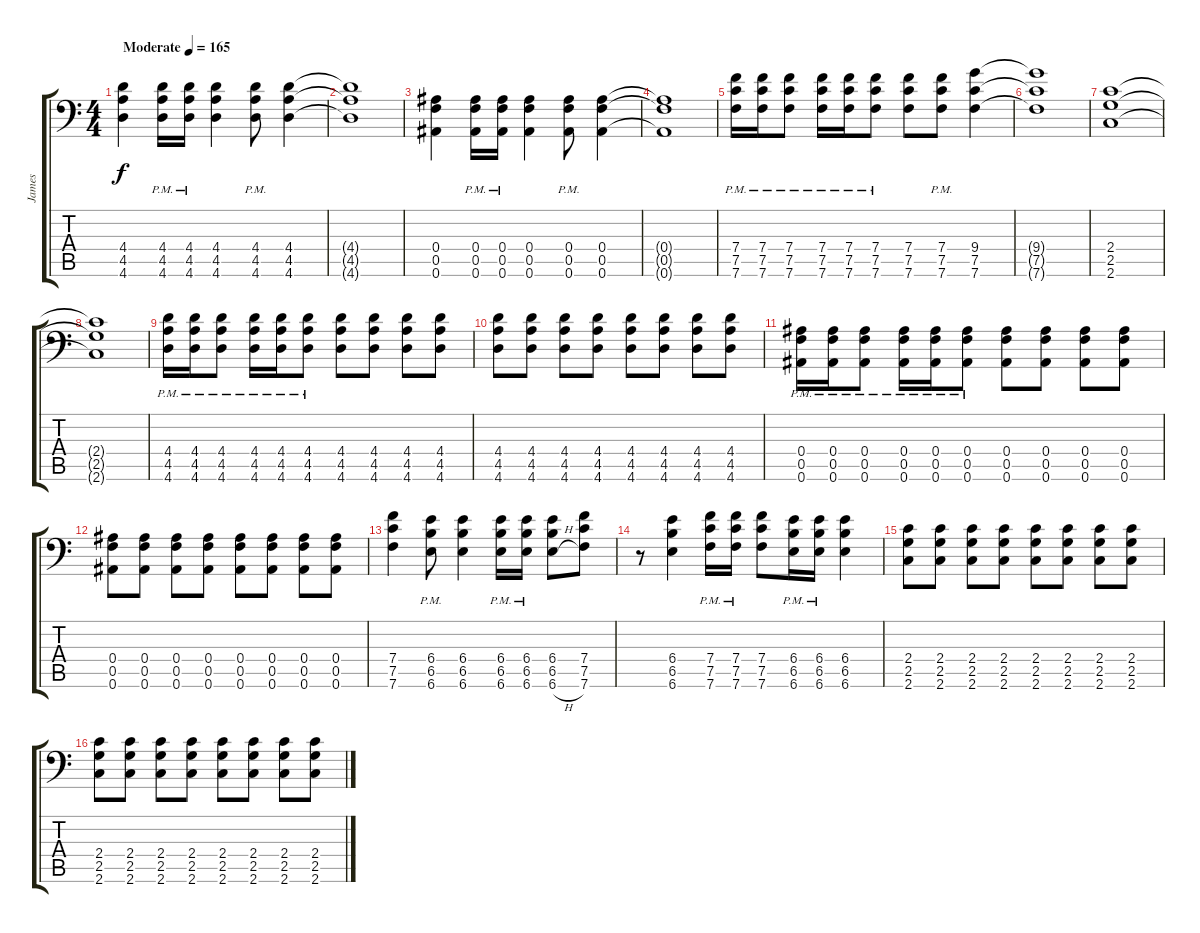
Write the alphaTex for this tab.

\track ("James" "James") {instrument distortionguitar}
\staff {score tabs}
\tuning (C4 G3 Eb3 Bb2 F2 Bb1) {hide}
\ts (4 4)
\tempo (165 "Moderate")
\clef f4
\ks c
(4.4 4.5 4.6).4{dy f instrument distortionguitar} (4.4{pm} 4.5 4.6).16 (4.4{pm} 4.5 4.6).16 (4.4 4.5 4.6).4 (4.4{pm} 4.5 4.6).8 (4.4 4.5 4.6).4 |
(4.4{t} 4.5{t} 4.6{t}).1 |
(0.4 0.5 0.6).4 (0.4{pm} 0.5 0.6).16 (0.4{pm} 0.5 0.6).16 (0.4 0.5 0.6).4 (0.4{pm} 0.5 0.6).8 (0.4 0.5 0.6).4 |
(0.4{t} 0.5{t} 0.6{t}).1 |
(7.4{pm} 7.5 7.6).16 (7.4{pm} 7.5 7.6).16 (7.4{pm} 7.5 7.6).8 (7.4{pm} 7.5 7.6).16 (7.4{pm} 7.5 7.6).16 (7.4{pm} 7.5 7.6).8 (7.4 7.5 7.6).8 (7.4{pm} 7.5 7.6).8 (9.4 7.5 7.6).4 |
(9.4{t} 7.5{t} 7.6{t}).1 |
(2.4 2.5 2.6).1 |
(2.4{t} 2.5{t} 2.6{t}).1 |
(4.4 4.5{pm} 4.6).16 (4.4 4.5{pm} 4.6).16 (4.4 4.5{pm} 4.6).8 (4.4 4.5{pm} 4.6).16 (4.4 4.5{pm} 4.6).16 (4.4 4.5{pm} 4.6).8 (4.4 4.5 4.6).8 (4.4 4.5 4.6).8 (4.4 4.5 4.6).8 (4.4 4.5 4.6).8 |
(4.4 4.5 4.6).8 (4.4 4.5 4.6).8 (4.4 4.5 4.6).8 (4.4 4.5 4.6).8 (4.4 4.5 4.6).8 (4.4 4.5 4.6).8 (4.4 4.5 4.6).8 (4.4 4.5 4.6).8 |
(0.4 0.5{pm} 0.6).16 (0.4 0.5{pm} 0.6).16 (0.4 0.5{pm} 0.6).8 (0.4 0.5{pm} 0.6).16 (0.4 0.5{pm} 0.6).16 (0.4 0.5{pm} 0.6).8 (0.4 0.5 0.6).8 (0.4 0.5 0.6).8 (0.4 0.5 0.6).8 (0.4 0.5 0.6).8 |
(0.4 0.5 0.6).8 (0.4 0.5 0.6).8 (0.4 0.5 0.6).8 (0.4 0.5 0.6).8 (0.4 0.5 0.6).8 (0.4 0.5 0.6).8 (0.4 0.5 0.6).8 (0.4 0.5 0.6).8 |
(7.4 7.5 7.6).4 (6.4 6.5{pm} 6.6).8 (6.4 6.5 6.6).4 (6.4 6.5{pm} 6.6).16 (6.4 6.5{pm} 6.6).16 (6.4 6.5 6.6{h}).8 (7.4 7.5 7.6).8 |
r.8 (6.4 6.5 6.6).4 (7.4 7.5{pm} 7.6).16 (7.4 7.5{pm} 7.6).16 (7.4 7.5 7.6).8 (6.4 6.5{pm} 6.6).16 (6.4 6.5{pm} 6.6).16 (6.4 6.5 6.6).4 |
(2.4 2.5 2.6).8 (2.4 2.5 2.6).8 (2.4 2.5 2.6).8 (2.4 2.5 2.6).8 (2.4 2.5 2.6).8 (2.4 2.5 2.6).8 (2.4 2.5 2.6).8 (2.4 2.5 2.6).8 |
(2.4 2.5 2.6).8 (2.4 2.5 2.6).8 (2.4 2.5 2.6).8 (2.4 2.5 2.6).8 (2.4 2.5 2.6).8 (2.4 2.5 2.6).8 (2.4 2.5 2.6).8 (2.4 2.5 2.6).8
